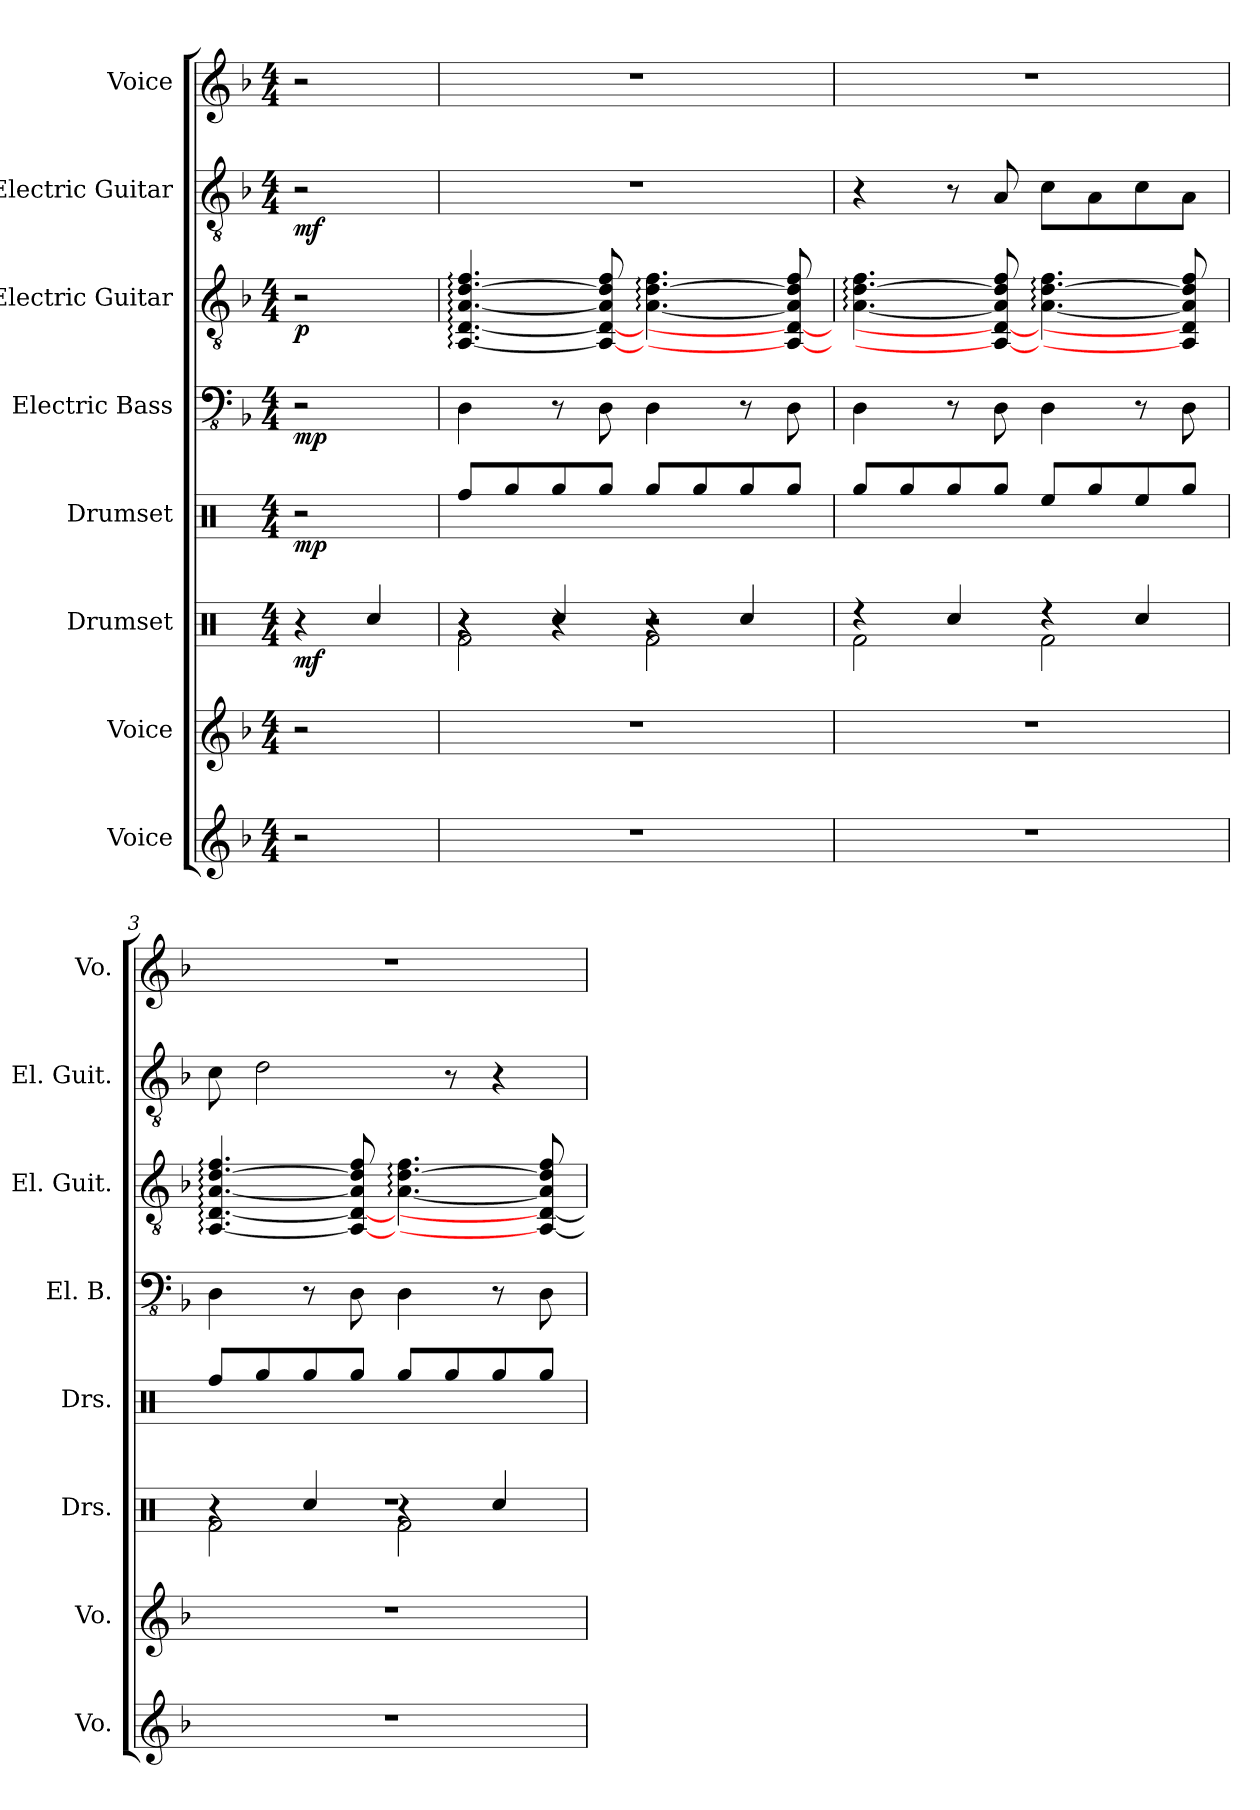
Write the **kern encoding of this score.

**kern	**kern	**kern	**dynam	**kern	**dynam	**kern	**dynam	**kern	**dynam	**kern	**dynam	**kern
*part8	*part7	*part6	*part6	*part5	*part5	*part4	*part4	*part3	*part3	*part2	*part2	*part1
*staff8	*staff7	*staff6	*staff6	*staff5	*staff5	*staff4	*staff4	*staff3	*staff3	*staff2	*staff2	*staff1
*I"Voice	*I"Voice	*I"Drumset	*	*I"Drumset	*	*I"Electric Bass	*	*I"Electric Guitar	*	*I"Electric Guitar	*	*I"Voice
*I'Vo.	*I'Vo.	*I'Drs.	*	*I'Drs.	*	*I'El. B.	*	*I'El. Guit.	*	*I'El. Guit.	*	*I'Vo.
*clefG2	*clefG2	*clefX	*	*clefX	*	*clefFv4	*	*clefGv2	*	*clefGv2	*	*clefG2
*k[b-]	*k[b-]	*k[]	*	*k[]	*	*k[b-]	*	*k[b-]	*	*k[b-]	*	*k[b-]
*M4/4	*M4/4	*M4/4	*	*M4/4	*	*M4/4	*	*M4/4	*	*M4/4	*	*M4/4
*MM144	*MM144	*MM144	*	*MM144	*	*MM144	*	*MM144	*	*MM144	*	*MM144
=	=	=	=	=	=	=	=	=	=	=	=	=
!	!	!	!LO:DY:b	!	!LO:DY:b	!	!LO:DY:b	!	!LO:DY:b	!	!LO:DY:b	!
2r	2r	4r	mf	2r	mp	2r	mp	2r	p	2r	mf	2r
.	.	4Rcc/	.	.	.	.	.	.	.	.	.	.
=1	=1	=1	=1	=1	=1	=1	=1	=1	=1	=1	=1	=1
*	*	*^	*	*	*	*	*	*	*	*	*	*
*	*	*	*^	*	*	*	*	*	*	*	*	*	*
1r	1r	4r	2Rf\	4r	.	8Rff/L	.	4DD\	.	[4.AA/: [4.D/: [4.A/: [4.d/: 4.f/:	.	1r	.	1r
.	.	.	.	.	.	8Rgg/	.	.	.	.	.	.	.	.
.	.	4Rcc/	.	4r	.	8Rgg/	.	8r	.	.	.	.	.	.
.	.	.	.	.	.	8Rgg/J	.	8DD\	.	8AA/_ 8D/_ 8A/] 8d/] 8f/	.	.	.	.
.	.	4r	2Rf\	2r	.	8Rgg/L	.	4DD\	.	[4.A\: [4.d\: 4.f\:	.	.	.	.
.	.	.	.	.	.	8Rgg/	.	.	.	.	.	.	.	.
.	.	4Rcc/	.	.	.	8Rgg/	.	8r	.	.	.	.	.	.
.	.	.	.	.	.	8Rgg/J	.	8DD\	.	8AA/_ 8D/_ 8A/] 8d/] 8f/	.	.	.	.
*	*	*	*v	*v	*	*	*	*	*	*	*	*	*	*
=2	=2	=2	=2	=2	=2	=2	=2	=2	=2	=2	=2	=2	=2
1r	1r	4r	2Rf\	.	8Rgg/L	.	4DD\	.	[4.A\: [4.d\: 4.f\:	.	4r	.	1r
.	.	.	.	.	8Rgg/	.	.	.	.	.	.	.	.
.	.	4Rcc/	.	.	8Rgg/	.	8r	.	.	.	8r	.	.
.	.	.	.	.	8Rgg/J	.	8DD\	.	8AA/_ 8D/_ 8A/] 8d/] 8f/	.	8A/	.	.
.	.	4r	2Rf\	.	8Ree/L	.	4DD\	.	[4.A\: [4.d\: 4.f\:	.	8c\L	.	.
.	.	.	.	.	8Rgg/	.	.	.	.	.	8A\	.	.
.	.	4Rcc/	.	.	8Ree/	.	8r	.	.	.	8c\	.	.
.	.	.	.	.	8Rgg/J	.	8DD\	.	8AA/] 8D/] 8A/] 8d/] 8f/	.	8A\J	.	.
=3	=3	=3	=3	=3	=3	=3	=3	=3	=3	=3	=3	=3	=3
*	*	*	*^	*	*	*	*	*	*	*	*	*	*
1r	1r	4r	2Rf\	1r	.	8Rff/L	.	4DD\	.	[4.AA/: [4.D/: [4.A/: [4.d/: 4.f/:	.	8c\	.	1r
.	.	.	.	.	.	8Rgg/	.	.	.	.	.	2d\	.	.
.	.	4Rcc/	.	.	.	8Rgg/	.	8r	.	.	.	.	.	.
.	.	.	.	.	.	8Rgg/J	.	8DD\	.	8AA/_ 8D/_ 8A/] 8d/] 8f/	.	.	.	.
.	.	4r	2Rf\	.	.	8Rgg/L	.	4DD\	.	[4.A\: [4.d\: 4.f\:	.	.	.	.
.	.	.	.	.	.	8Rgg/	.	.	.	.	.	8r	.	.
.	.	4Rcc/	.	.	.	8Rgg/	.	8r	.	.	.	4r	.	.
.	.	.	.	.	.	8Rgg/J	.	8DD\	.	8AA/_ 8D/_ 8A/] 8d/] 8f/	.	.	.	.
*	*	*v	*v	*v	*	*	*	*	*	*	*	*	*	*
=	=	=	=	=	=	=	=	=	=	=	=	=
*-	*-	*-	*-	*-	*-	*-	*-	*-	*-	*-	*-	*-
